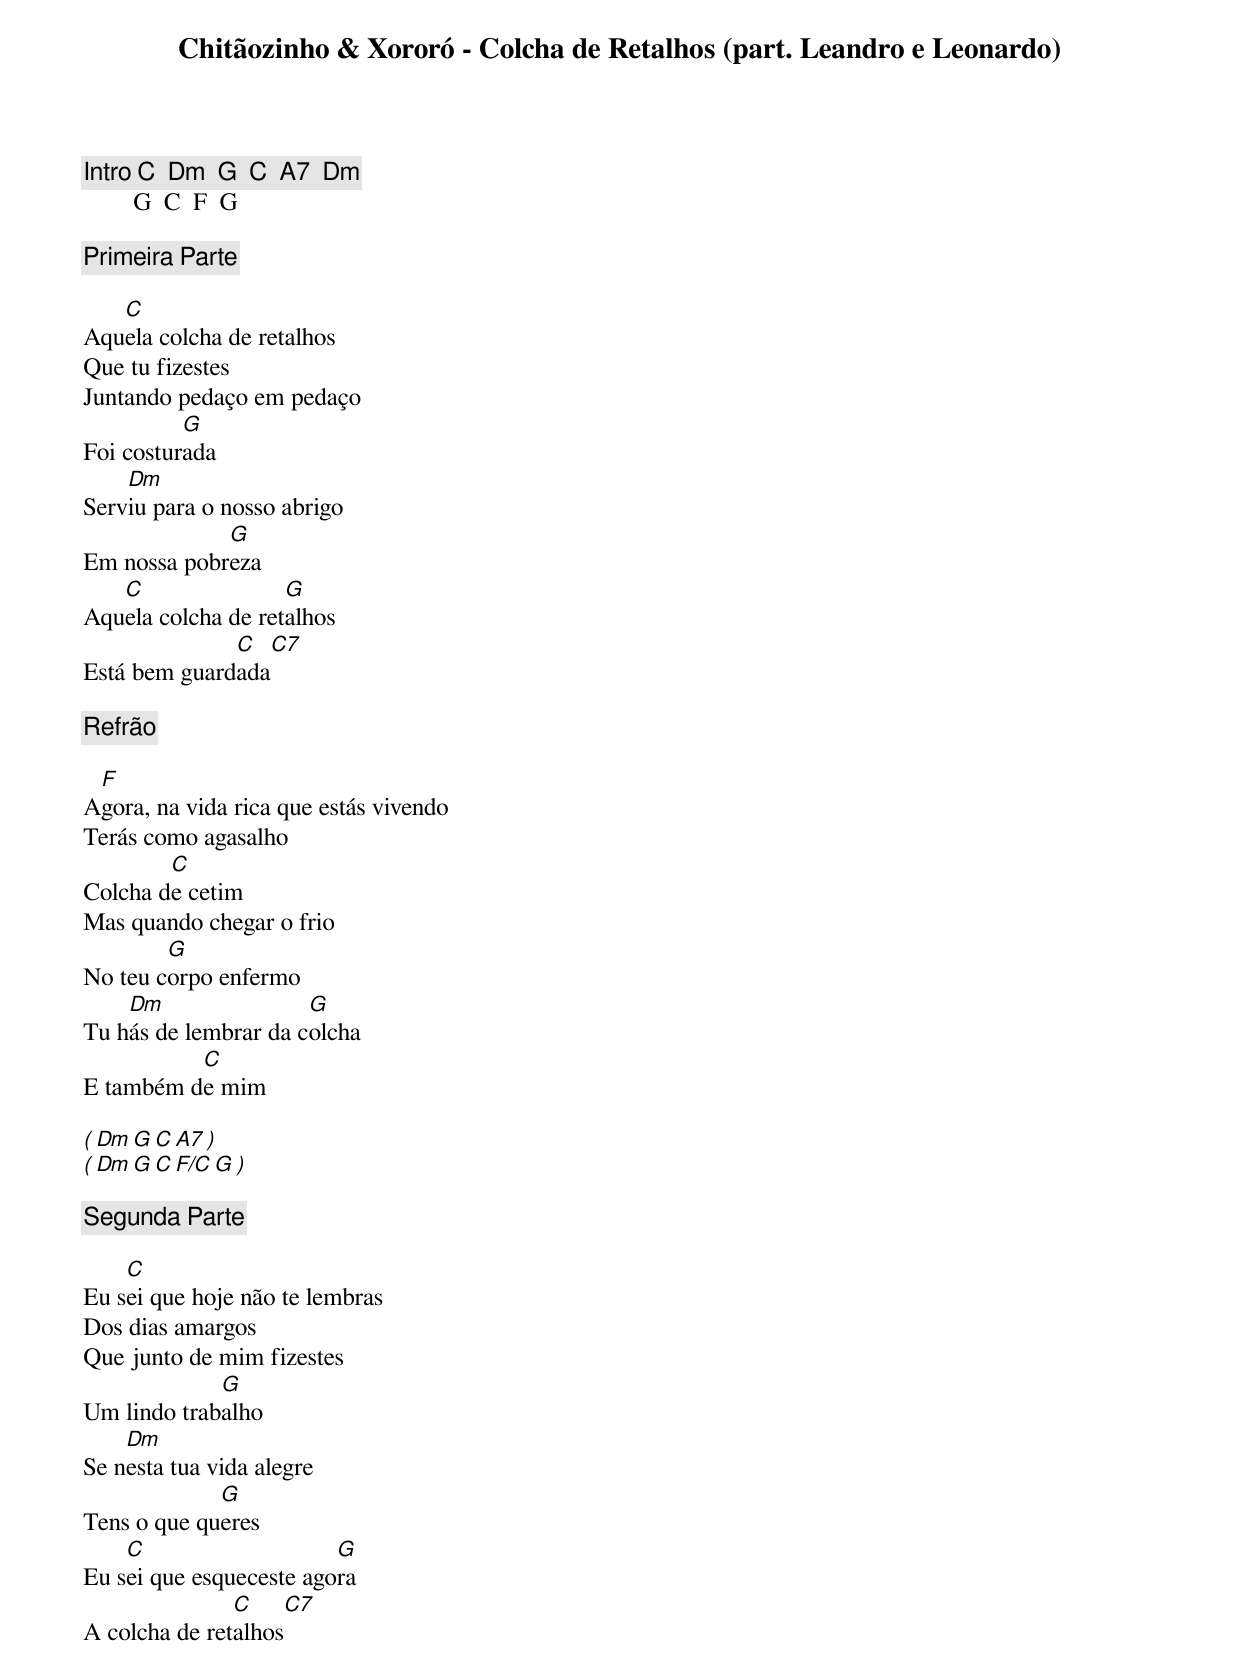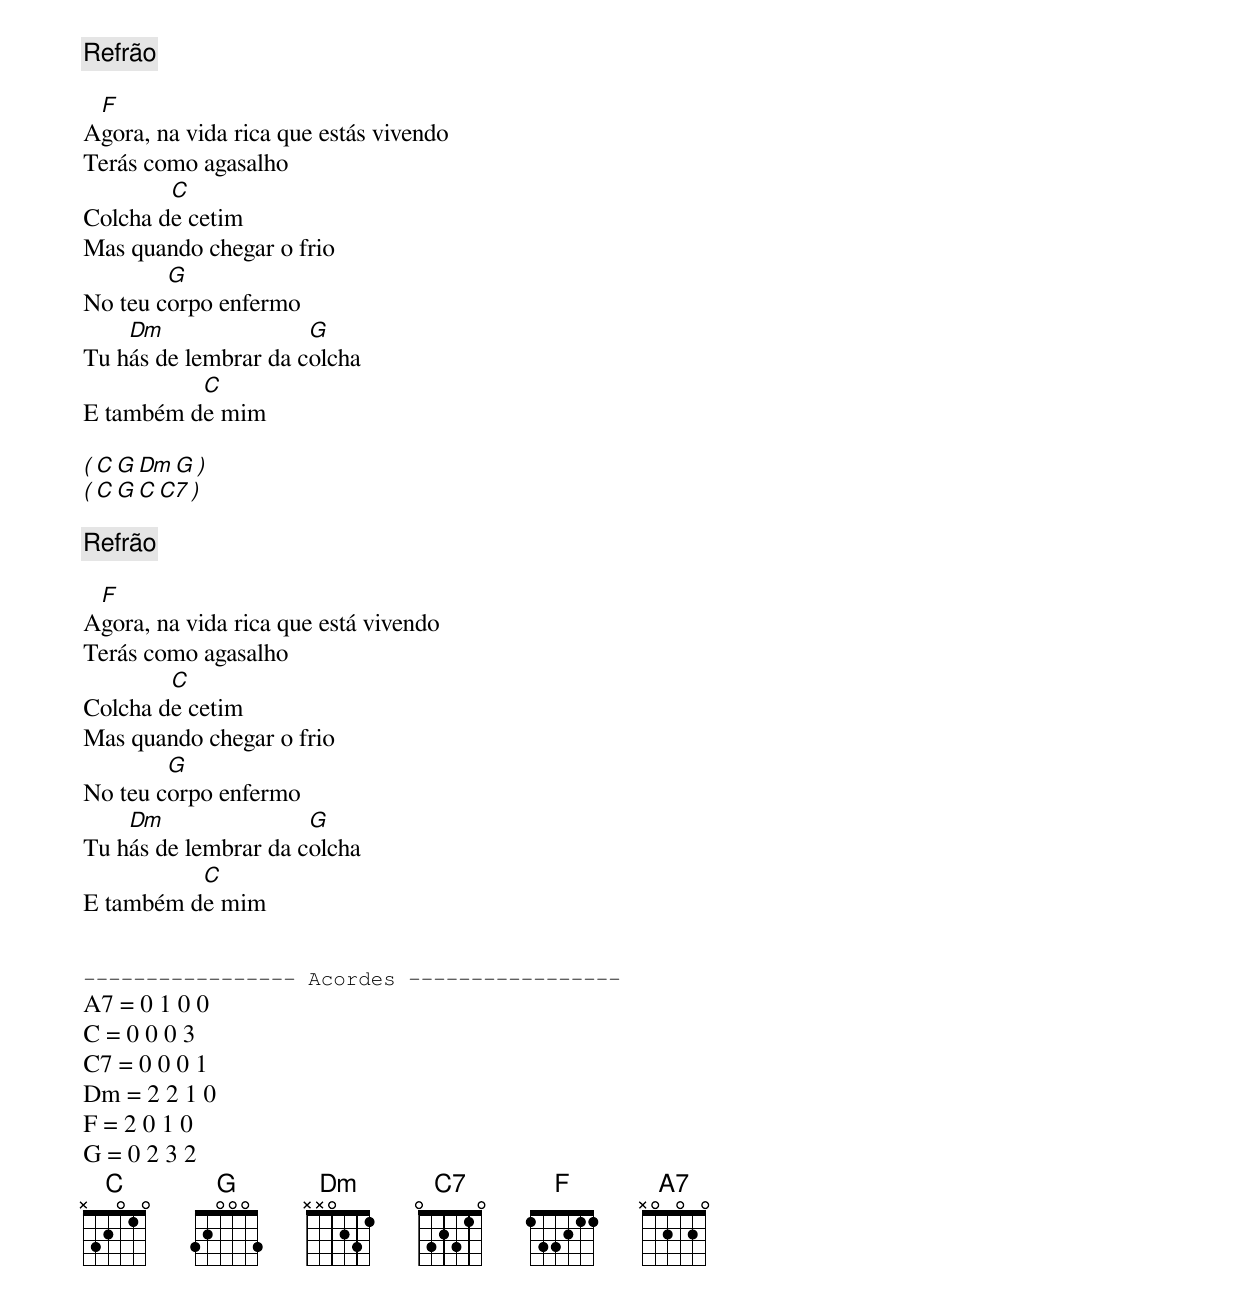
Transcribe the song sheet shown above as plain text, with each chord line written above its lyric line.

Chitãozinho & Xororó - Colcha de Retalhos (part. Leandro e Leonardo)

[Intro] C  Dm  G  C  A7  Dm
        G  C  F  G

[Primeira Parte]

   C
Aquela colcha de retalhos
Que tu fizestes
Juntando pedaço em pedaço
          G
Foi costurada
    Dm
Serviu para o nosso abrigo
             G
Em nossa pobreza
   C                G
Aquela colcha de retalhos
              C   C7
Está bem guardada

[Refrão]

 F
Agora, na vida rica que estás vivendo
Terás como agasalho
        C
Colcha de cetim
Mas quando chegar o frio
        G
No teu corpo enfermo
    Dm                G
Tu hás de lembrar da colcha
          C
E também de mim

( Dm  G  C  A7 )
( Dm  G  C  F/C  G )

[Segunda Parte]

    C
Eu sei que hoje não te lembras
Dos dias amargos
Que junto de mim fizestes
             G
Um lindo trabalho
    Dm
Se nesta tua vida alegre
             G
Tens o que queres
    C                    G
Eu sei que esqueceste agora
               C     C7
A colcha de retalhos

[Refrão]

 F
Agora, na vida rica que estás vivendo
Terás como agasalho
        C
Colcha de cetim
Mas quando chegar o frio
        G
No teu corpo enfermo
    Dm                G
Tu hás de lembrar da colcha
          C
E também de mim

( C  G  Dm  G )
( C  G  C  C7 )

[Refrão]

 F
Agora, na vida rica que está vivendo
Terás como agasalho
        C
Colcha de cetim
Mas quando chegar o frio
        G
No teu corpo enfermo
    Dm                G
Tu hás de lembrar da colcha
          C
E também de mim


----------------- Acordes -----------------
A7 = 0 1 0 0
C = 0 0 0 3
C7 = 0 0 0 1
Dm = 2 2 1 0
F = 2 0 1 0
G = 0 2 3 2
